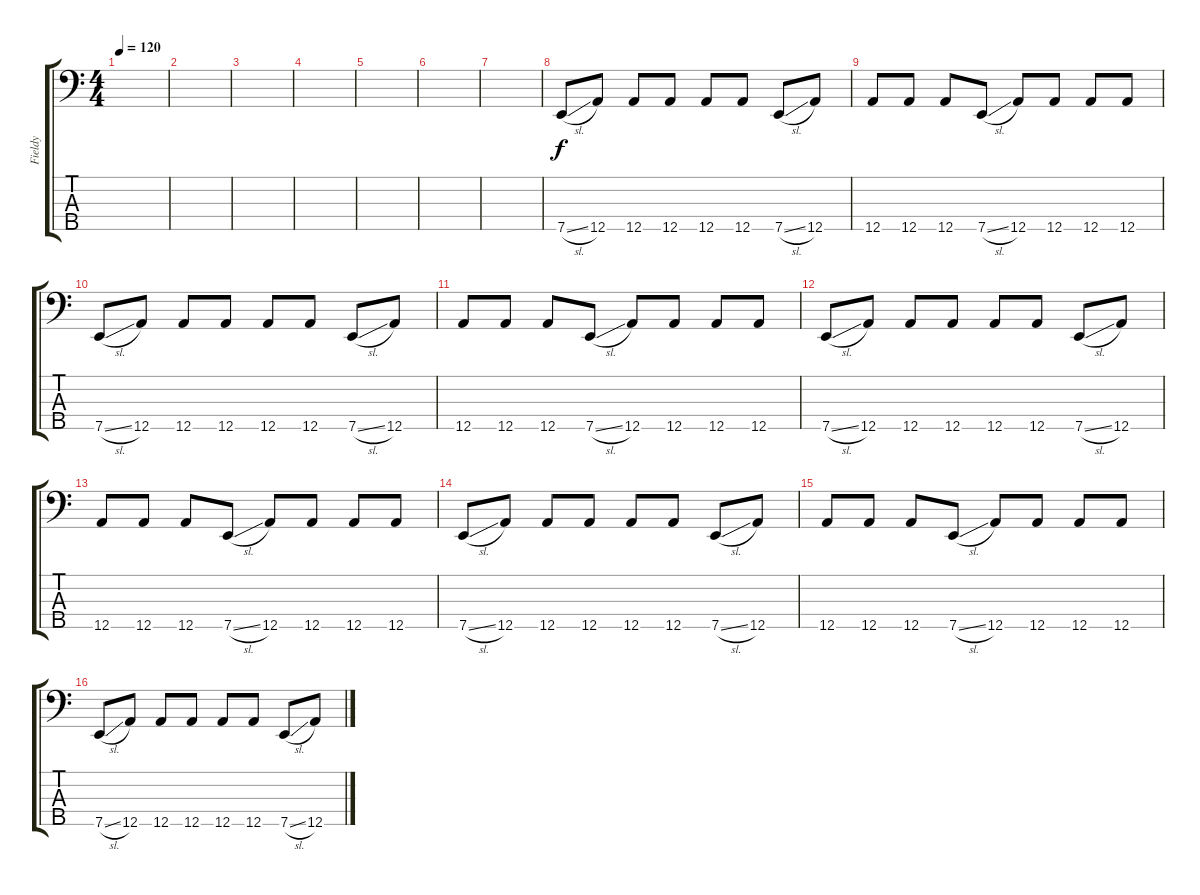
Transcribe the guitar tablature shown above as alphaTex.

\track ("Fieldy" "Fieldy") {instrument slapbass1}
\staff {score tabs}
\tuning (F2 C2 G1 D1 A0) {hide}
\ts (4 4)
\tempo 120
\clef f4
\ks c
|
|
|
|
|
|
|
7.5{sl}.8 12.5.8 12.5.8 12.5.8 12.5.8 12.5.8 7.5{sl}.8 12.5.8 |
12.5.8 12.5.8 12.5.8 7.5{sl}.8 12.5.8 12.5.8 12.5.8 12.5.8 |
7.5{sl}.8 12.5.8 12.5.8 12.5.8 12.5.8 12.5.8 7.5{sl}.8 12.5.8 |
12.5.8 12.5.8 12.5.8 7.5{sl}.8 12.5.8 12.5.8 12.5.8 12.5.8 |
7.5{sl}.8 12.5.8 12.5.8 12.5.8 12.5.8 12.5.8 7.5{sl}.8 12.5.8 |
12.5.8 12.5.8 12.5.8 7.5{sl}.8 12.5.8 12.5.8 12.5.8 12.5.8 |
7.5{sl}.8 12.5.8 12.5.8 12.5.8 12.5.8 12.5.8 7.5{sl}.8 12.5.8 |
12.5.8 12.5.8 12.5.8 7.5{sl}.8 12.5.8 12.5.8 12.5.8 12.5.8 |
7.5{sl}.8 12.5.8 12.5.8 12.5.8 12.5.8 12.5.8 7.5{sl}.8 12.5.8
